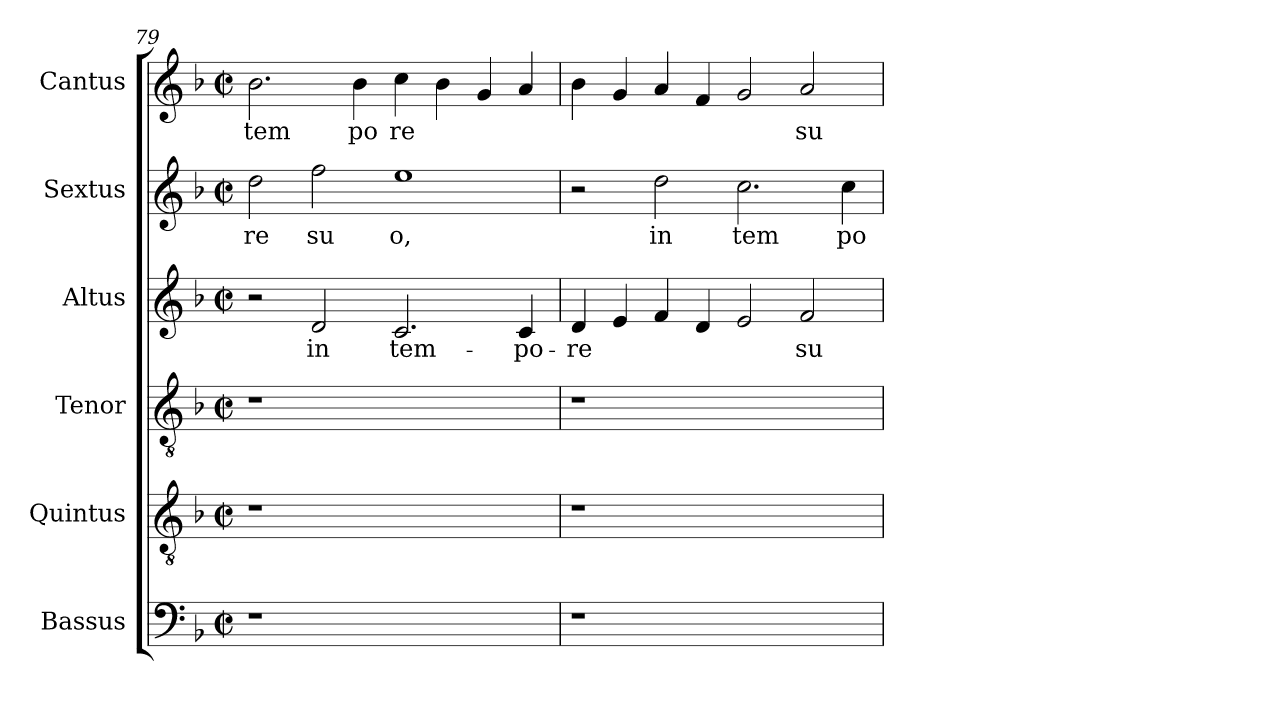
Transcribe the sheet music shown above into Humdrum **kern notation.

**kern	**kern	**kern	**kern	**text	**kern	**text	**kern	**text
*part6	*part5	*part4	*part3	*part3	*part2	*part2	*part1	*part1
*staff6	*staff5	*staff4	*staff3	*staff3	*staff2	*staff2	*staff1	*staff1
*I"Bassus	*I"Quintus	*I"Tenor	*I"Altus	*	*I"Sextus	*	*I"Cantus	*
*I'B	*I'Q	*I'T	*I'A	*	*I'S	*	*I'C	*
*clefF4	*clefGv2	*clefGv2	*clefG2	*	*clefG2	*	*clefG2	*
*k[b-]	*k[b-]	*k[b-]	*k[b-]	*	*k[b-]	*	*k[b-]	*
*F:	*F:	*F:	*F:	*	*F:	*	*F:	*
*M2/2	*M2/2	*M2/2	*M2/2	*	*M2/2	*	*M2/2	*
*met(c|)	*met(c|)	*met(c|)	*met(c|)	*	*met(c|)	*	*met(c|)	*
=79	=79	=79	=79	=79	=79	=79	=79	=79
!	!	!	!	!	!	!LO:LY:b:cj	!	!LO:LY:b:cj
1r	1r	1r	2r	.	2dd\	re	2.b-\	tem
!	!	!	!	!LO:LY:b:cj	!	!LO:LY:b:cj	!	!
.	.	.	2d/	in	2ff\	su	.	.
!	!	!	!	!	!	!	!	!LO:LY:b:cj
.	.	.	.	.	.	.	4b-\	po
!	!	!	!	!LO:LY:b:cj	!	!LO:LY:b:cj	!	!LO:LY:b:cj
1ryy	1ryy	1ryy	2.c/	tem-	1ee	o,	4cc\	re
!	!	!	!	!	!	!	!	!LO:LY:b:cj
.	.	.	.	.	.	.	4b-\	.
!	!	!	!	!	!	!	!	!LO:LY:b:cj
.	.	.	.	.	.	.	4g/	.
!	!	!	!	!LO:LY:b:cj	!	!	!	!LO:LY:b:cj
.	.	.	4c/	-po-	.	.	4a/	.
=80	=80	=80	=80	=80	=80	=80	=80	=80
!	!	!	!	!LO:LY:b:cj	!	!	!	!LO:LY:b:cj
1r	1r	1r	4d/	-re	2r	.	4b-\	.
!	!	!	!	!LO:LY:b:cj	!	!	!	!LO:LY:b:cj
.	.	.	4e/	.	.	.	4g/	.
!	!	!	!	!LO:LY:b:cj	!	!LO:LY:b:cj	!	!LO:LY:b:cj
.	.	.	4f/	.	2dd\	in	4a/	.
!	!	!	!	!LO:LY:b:cj	!	!	!	!LO:LY:b:cj
.	.	.	4d/	.	.	.	4f/	.
!	!	!	!	!LO:LY:b:cj	!	!LO:LY:b:cj	!	!LO:LY:b:cj
1ryy	1ryy	1ryy	2e/	.	2.cc\	tem	2g/	.
!	!	!	!	!LO:LY:b:cj	!	!	!	!LO:LY:b:cj
.	.	.	2f/	su-	.	.	2a/	su
!	!	!	!	!	!	!LO:LY:b:cj	!	!
.	.	.	.	.	4cc\	po	.	.
=	=	=	=	=	=	=	=	=
*-	*-	*-	*-	*-	*-	*-	*-	*-
